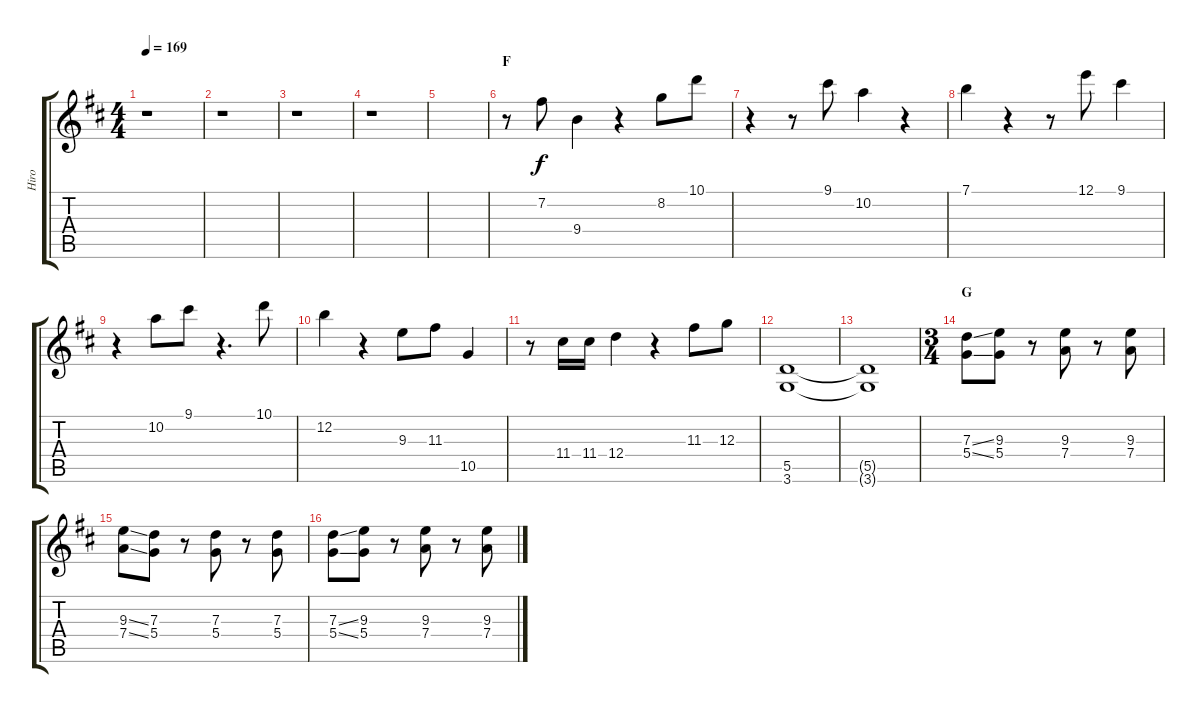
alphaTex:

\track ("Hiro" "Hiro") {instrument electricguitarclean}
\staff {score tabs}
\tuning (E4 B3 G3 D3 A2 E2) {hide}
\ts (4 4)
\tempo 169
\clef g2
\ks d
r.1{dy f} |
r.1 |
r.1 |
r.1 |
|
\section ("" "F")
r.8{balance 0 instrument electricguitarclean} 7.2.8 9.4.4 r.4 8.2.8 10.1.8 |
r.4 r.8 9.1.8 10.2.4 r.4 |
7.1.4 r.4 r.8 12.1.8 9.1.4 |
r.4 10.2.8 9.1.8 r.4{d} 10.1.8 |
12.2.4 r.4 9.3.8 11.3.8 10.5.4 |
r.8 11.4.16 11.4.16 12.4.4 r.4 11.3.8 12.3.8 |
(5.5 3.6).1{balance 8 instrument distortionguitar} |
(5.5{t} 3.6{t}).1 |
\ts (3 4)
\section ("" "G")
(7.3{ss} 5.4{ss}).8 (9.3 5.4).8 r.8 (9.3 7.4).8 r.8 (9.3 7.4).8 |
(9.3{ss} 7.4{ss}).8 (7.3 5.4).8 r.8 (7.3 5.4).8 r.8 (7.3 5.4).8 |
(7.3{ss} 5.4{ss}).8 (9.3 5.4).8 r.8 (9.3 7.4).8 r.8 (9.3 7.4).8
